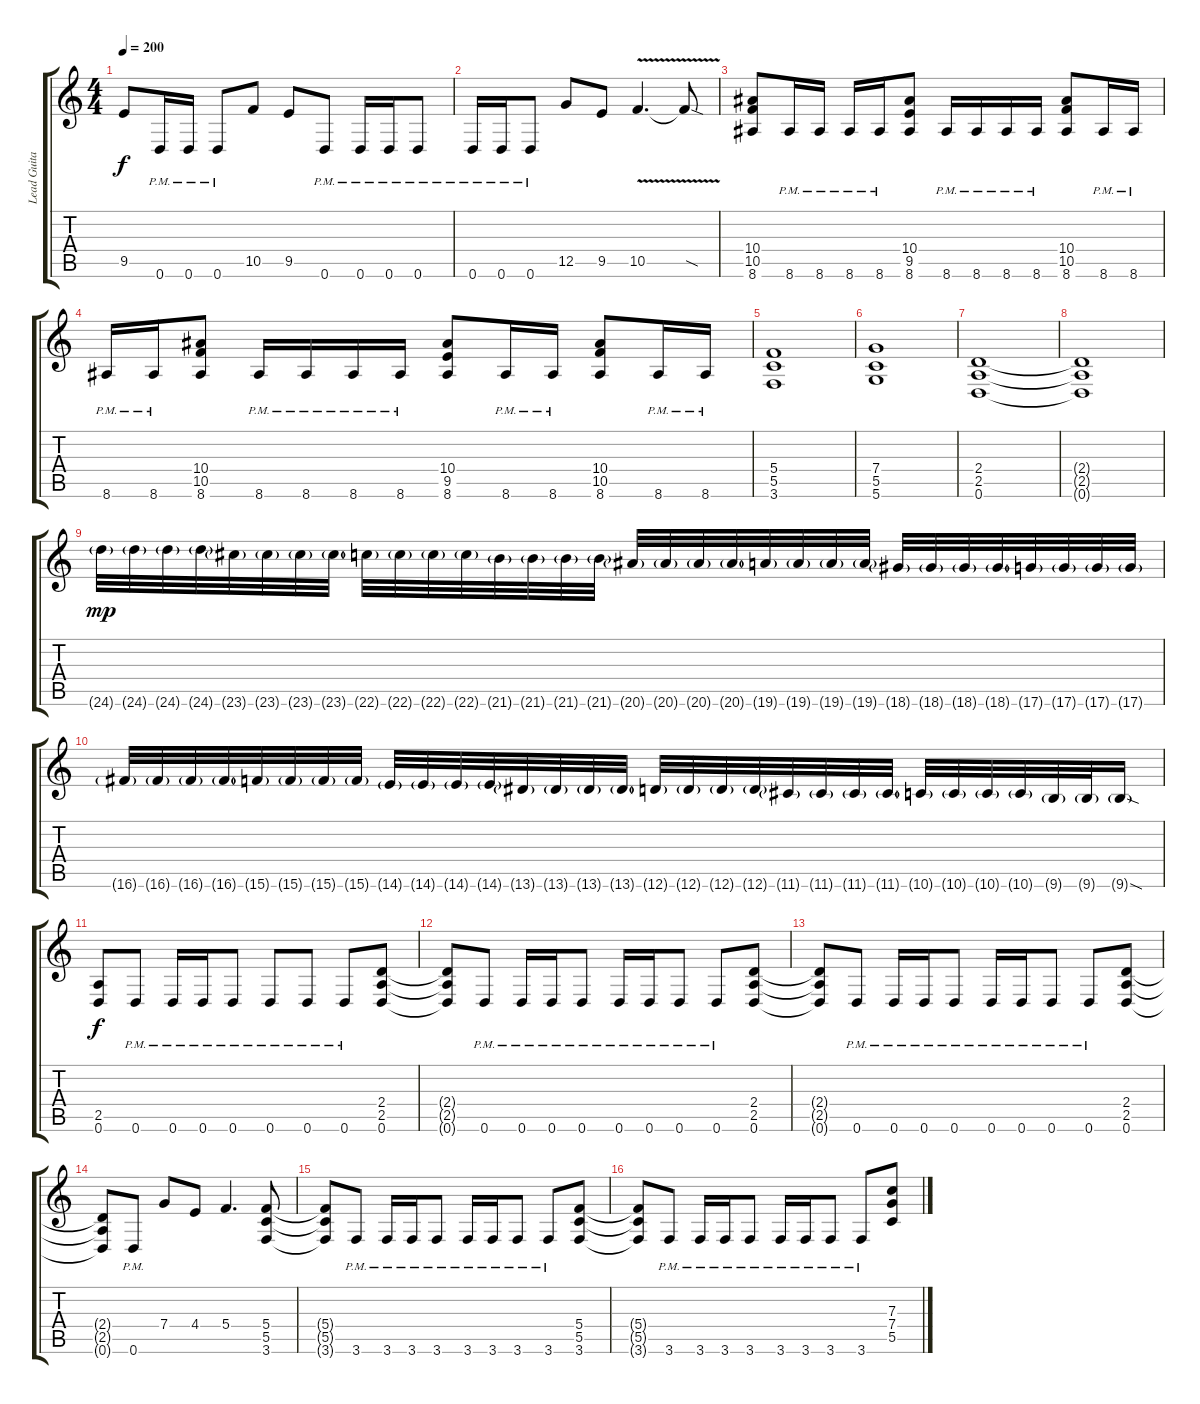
\track ("Lead Guitar 2" "Lead Guita") {instrument distortionguitar}
\staff {score tabs}
\tuning (D4 A3 F3 C3 G2 D2) {hide}
\ts (4 4)
\tempo 200
\clef g2
\ks c
9.5.8{dy f} 0.6{pm}.16 0.6{pm}.16 0.6{pm}.8 10.5.8 9.5.8 0.6{pm}.8 0.6{pm}.16 0.6{pm}.16 0.6{pm}.8 |
0.6{pm}.16 0.6{pm}.16 0.6{pm}.8 12.5.8 9.5.8 10.5{v}.4{d} 10.5{sod t}.8 |
(10.4 10.5 8.6).8 8.6{pm}.16 8.6{pm}.16 8.6{pm}.16 8.6{pm}.16 (10.4 9.5 8.6).8 8.6{pm}.16 8.6{pm}.16 8.6{pm}.16 8.6{pm}.16 (10.4 10.5 8.6).8 8.6{pm}.16 8.6{pm}.16 |
8.6{pm}.16 8.6{pm}.16 (10.4 10.5 8.6).8 8.6{pm}.16 8.6{pm}.16 8.6{pm}.16 8.6{pm}.16 (10.4 9.5 8.6).8 8.6{pm}.16 8.6{pm}.16 (10.4 10.5 8.6).8 8.6{pm}.16 8.6{pm}.16 |
(5.4 5.5 3.6).1 |
(7.4 5.5 5.6).1 |
(2.4 2.5 0.6).1 |
(2.4{t} 2.5{t} 0.6{t}).1 |
24.6{g}.32{dy mp instrument guitarharmonics} 24.6{g}.32 24.6{g}.32 24.6{g}.32 23.6{g}.32 23.6{g}.32 23.6{g}.32 23.6{g}.32 22.6{g}.32 22.6{g}.32 22.6{g}.32 22.6{g}.32 21.6{g}.32 21.6{g}.32 21.6{g}.32 21.6{g}.32 20.6{g}.32 20.6{g}.32 20.6{g}.32 20.6{g}.32 19.6{g}.32 19.6{g}.32 19.6{g}.32 19.6{g}.32 18.6{g}.32 18.6{g}.32 18.6{g}.32 18.6{g}.32 17.6{g}.32 17.6{g}.32 17.6{g}.32 17.6{g}.32 |
16.6{g}.32 16.6{g}.32 16.6{g}.32 16.6{g}.32 15.6{g}.32 15.6{g}.32 15.6{g}.32 15.6{g}.32 14.6{g}.32 14.6{g}.32 14.6{g}.32 14.6{g}.32 13.6{g}.32 13.6{g}.32 13.6{g}.32 13.6{g}.32 12.6{g}.32 12.6{g}.32 12.6{g}.32 12.6{g}.32 11.6{g}.32 11.6{g}.32 11.6{g}.32 11.6{g}.32 10.6{g}.32 10.6{g}.32 10.6{g}.32 10.6{g}.32 9.6{g}.32 9.6{g}.32 9.6{sod g}.16 |
(2.5 0.6).8{dy f instrument distortionguitar} 0.6{pm}.8 0.6{pm}.16 0.6{pm}.16 0.6{pm}.8 0.6{pm}.8 0.6{pm}.8 0.6{pm}.8 (2.4 2.5 0.6).8 |
(2.4{t} 2.5{t} 0.6{t}).8 0.6{pm}.8 0.6{pm}.16 0.6{pm}.16 0.6{pm}.8 0.6{pm}.16 0.6{pm}.16 0.6{pm}.8 0.6{pm}.8 (2.4 2.5 0.6).8 |
(2.4{t} 2.5{t} 0.6{t}).8 0.6{pm}.8 0.6{pm}.16 0.6{pm}.16 0.6{pm}.8 0.6{pm}.16 0.6{pm}.16 0.6{pm}.8 0.6{pm}.8 (2.4 2.5 0.6).8 |
(2.4{t} 2.5{t} 0.6{t}).8 0.6{pm}.8 7.4.8 4.4.8 5.4.4{d} (5.4 5.5 3.6).8 |
(5.4{t} 5.5{t} 3.6{t}).8 3.6{pm}.8 3.6{pm}.16 3.6{pm}.16 3.6{pm}.8 3.6{pm}.16 3.6{pm}.16 3.6{pm}.8 3.6{pm}.8 (5.4 5.5 3.6).8 |
(5.4{t} 5.5{t} 3.6{t}).8 3.6{pm}.8 3.6{pm}.16 3.6{pm}.16 3.6{pm}.8 3.6{pm}.16 3.6{pm}.16 3.6{pm}.8 3.6{pm}.8 (7.3 7.4 5.5).8
